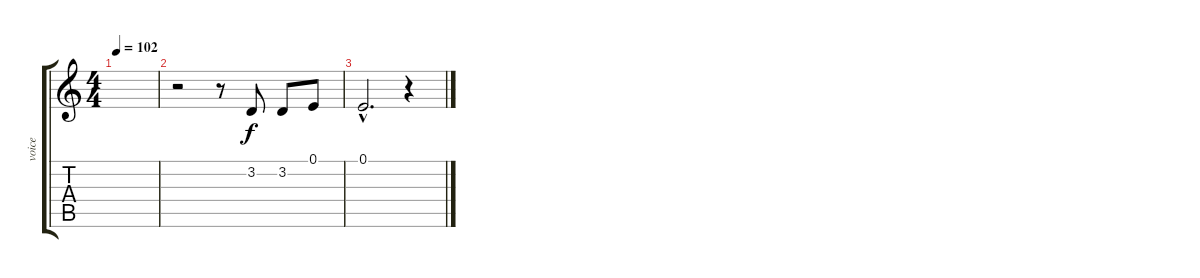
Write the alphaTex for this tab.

\track ("voice" "voice") {instrument tenorsax}
\staff {score tabs}
\tuning (E4 B3 G3 D3 A2 E2) {hide}
\ts (4 4)
\tempo 102
\clef g2
\ks c
|
r.2 r.8 3.2.8 3.2.8 0.1.8 |
0.1{hac}.2{d} r.4
